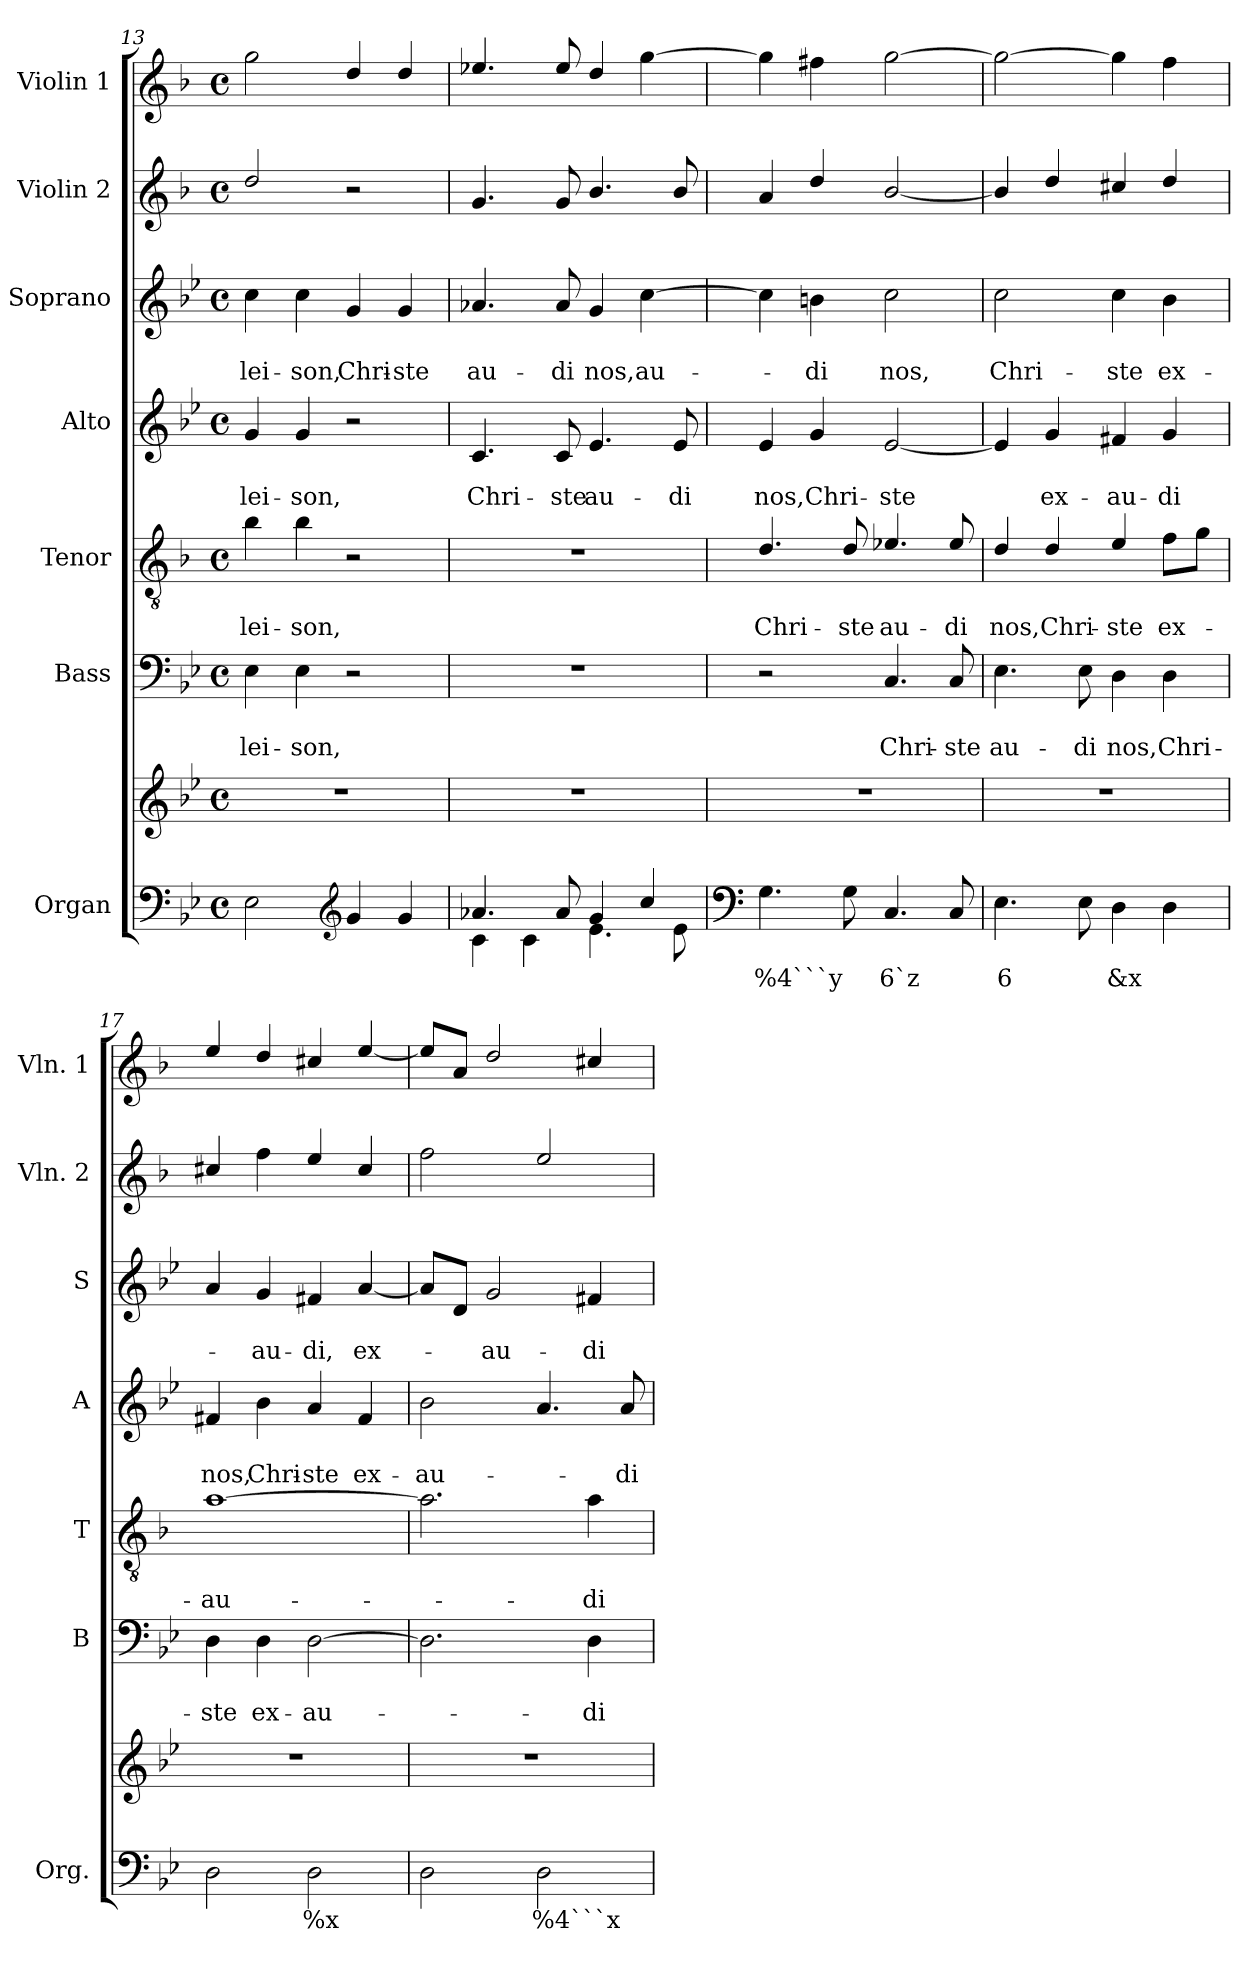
**kern	**text	**kern	**kern	**text	**text	**kern	**text	**text	**kern	**text	**text	**kern	**text	**text	**kern	**kern
*part7	*part7	*part7	*part6	*part6	*part6	*part5	*part5	*part5	*part4	*part4	*part4	*part3	*part3	*part3	*part2	*part1
*staff8	*staff8	*staff7	*staff6	*staff6	*staff6	*staff5	*staff5	*staff5	*staff4	*staff4	*staff4	*staff3	*staff3	*staff3	*staff2	*staff1
*I"Organ	*	*	*I"Bass	*	*	*I"Tenor	*	*	*I"Alto	*	*	*I"Soprano	*	*	*I"Violin 2	*I"Violin 1
*I'Org.	*	*	*I'B	*	*	*I'T	*	*	*I'A	*	*	*I'S	*	*	*I'Vln. 2	*I'Vln. 1
*clefF4	*	*clefG2	*clefF4	*	*	*clefGv2	*	*	*clefG2	*	*	*clefG2	*	*	*clefG2	*clefG2
*	*	*	*	*	*	*ITrd4c7	*	*	*	*	*	*	*	*	*ITrd4c7	*ITrd4c7
*k[b-e-]	*	*k[b-e-]	*k[b-e-]	*	*	*k[b-e-]	*	*	*k[b-e-]	*	*	*k[b-e-]	*	*	*k[b-e-]	*k[b-e-]
*B-:	*	*B-:	*B-:	*	*	*B-:	*	*	*B-:	*	*	*B-:	*	*	*B-:	*B-:
*M4/4	*	*M4/4	*M4/4	*	*	*M4/4	*	*	*M4/4	*	*	*M4/4	*	*	*M4/4	*M4/4
*met(c)	*	*met(c)	*met(c)	*	*	*met(c)	*	*	*met(c)	*	*	*met(c)	*	*	*met(c)	*met(c)
=13	=13	=13	=13	=13	=13	=13	=13	=13	=13	=13	=13	=13	=13	=13	=13	=13
!	!	!	!	!	!LO:LY:b	!	!	!	!	!	!	!	!	!	!	!
!	!	!	!	!	!	!	!	!LO:LY:b	!	!	!	!	!	!	!	!
!	!	!	!	!	!	!	!	!	!	!	!LO:LY:b	!	!	!	!	!
!	!	!	!	!	!	!	!	!	!	!	!	!	!	!LO:LY:b	!	!
2E-\	.	1r	4E-\	.	-lei-	4e-\	.	-lei-	4g/	.	-lei-	4cc\	.	-lei-	2g/	2cc\
!	!	!	!	!	!LO:LY:b	!	!	!	!	!	!	!	!	!	!	!
!	!	!	!	!	!	!	!	!LO:LY:b	!	!	!	!	!	!	!	!
!	!	!	!	!	!	!	!	!	!	!	!LO:LY:b	!	!	!	!	!
!	!	!	!	!	!	!	!	!	!	!	!	!	!	!LO:LY:b	!	!
.	.	.	4E-\	.	-son,	4e-\	.	-son,	4g/	.	-son,	4cc\	.	-son,	.	.
*clefG2	*	*	*	*	*	*	*	*	*	*	*	*	*	*	*	*
!	!	!	!	!	!	!	!	!	!	!	!	!	!	!LO:LY:b	!	!
4g/	.	.	2r	.	.	2r	.	.	2r	.	.	4g/	.	Chri-	2r	4g/
!	!	!	!	!	!	!	!	!	!	!	!	!	!	!LO:LY:b	!	!
4g/	.	.	.	.	.	.	.	.	.	.	.	4g/	.	-ste	.	4g/
=14	=14	=14	=14	=14	=14	=14	=14	=14	=14	=14	=14	=14	=14	=14	=14	=14
*^	*	*	*	*	*	*	*	*	*	*	*	*	*	*	*	*
!	!	!	!	!	!	!	!	!	!	!	!	!LO:LY:b	!	!	!	!	!
!	!	!	!	!	!	!	!	!	!	!	!	!	!	!	!LO:LY:b	!	!
4.a-X/	4c\	.	1r	1r	.	.	1r	.	.	4.c/	.	Chri-	4.a-X/	.	au-	4.c/	4.a-X/
.	4c\	.	.	.	.	.	.	.	.	.	.	.	.	.	.	.	.
!	!	!	!	!	!	!	!	!	!	!	!	!LO:LY:b	!	!	!	!	!
!	!	!	!	!	!	!	!	!	!	!	!	!	!	!	!LO:LY:b	!	!
8a-/	.	.	.	.	.	.	.	.	.	8c/	.	-ste	8a-/	.	-di	8c/	8a-/
!	!	!	!	!	!	!	!	!	!	!	!	!LO:LY:b	!	!	!	!	!
!	!	!	!	!	!	!	!	!	!	!	!	!	!	!	!LO:LY:b	!	!
4g/	4.e-\	.	.	.	.	.	.	.	.	4.e-/	.	au-	4g/	.	nos,	4.e-/	4g/
!	!	!	!	!	!	!	!	!	!	!	!	!	!	!	!LO:LY:b	!	!
4cc/	.	.	.	.	.	.	.	.	.	.	.	.	[4cc\	.	au-	.	[4cc\
!	!	!	!	!	!	!	!	!	!	!	!	!LO:LY:b	!	!	!	!	!
.	8e-\	.	.	.	.	.	.	.	.	8e-/	.	-di	.	.	.	8e-/	.
*v	*v	*	*	*	*	*	*	*	*	*	*	*	*	*	*	*	*
=15	=15	=15	=15	=15	=15	=15	=15	=15	=15	=15	=15	=15	=15	=15	=15	=15
*clefF4	*	*	*	*	*	*	*	*	*	*	*	*	*	*	*	*
*^	*	*	*	*	*	*	*	*	*	*	*	*	*	*	*	*
!	!	!LO:LY:b	!	!	!	!	!	!	!	!	!	!	!	!	!	!	!
*v	*v	*	*	*	*	*	*	*	*	*	*	*	*	*	*	*	*
*^	*	*	*	*	*	*	*	*	*	*	*	*	*	*	*	*
!	!	!	!	!	!	!	!	!	!LO:LY:b	!	!	!	!	!	!	!	!
*v	*v	*	*	*	*	*	*	*	*	*	*	*	*	*	*	*	*
*^	*	*	*	*	*	*	*	*	*	*	*	*	*	*	*	*
!	!	!	!	!	!	!	!	!	!	!	!	!LO:LY:b	!	!	!	!	!
*v	*v	*	*	*	*	*	*	*	*	*	*	*	*	*	*	*	*
4.G\	%4```y	1r	2r	.	.	4.G/	.	Chri-	4e-/	.	nos,	4cc\]	.	.	4d/	4cc\]
!	!	!	!	!	!	!	!	!	!	!	!LO:LY:b	!	!	!	!	!
!	!	!	!	!	!	!	!	!	!	!	!	!	!	!LO:LY:b	!	!
.	.	.	.	.	.	.	.	.	4g/	.	Chri-	4bn\	.	-di	4g/	4bn\
!	!	!	!	!	!	!	!	!LO:LY:b	!	!	!	!	!	!	!	!
8G\	.	.	.	.	.	8G/	.	-ste	.	.	.	.	.	.	.	.
!	!LO:LY:b	!	!	!	!	!	!	!	!	!	!	!	!	!	!	!
!	!	!	!	!	!LO:LY:b	!	!	!	!	!	!	!	!	!	!	!
!	!	!	!	!	!	!	!	!LO:LY:b	!	!	!	!	!	!	!	!
!	!	!	!	!	!	!	!	!	!	!	!LO:LY:b	!	!	!	!	!
!	!	!	!	!	!	!	!	!	!	!	!	!	!	!LO:LY:b	!	!
4.C/	6`z	.	4.C/	.	Chri-	4.A-X/	.	au-	[2e-/	.	-ste	2cc\	.	nos,	[2e-/	[2cc\
!	!	!	!	!	!LO:LY:b	!	!	!	!	!	!	!	!	!	!	!
!	!	!	!	!	!	!	!	!LO:LY:b	!	!	!	!	!	!	!	!
8C/	.	.	8C/	.	-ste	8A-/	.	-di	.	.	.	.	.	.	.	.
!!LO:PB:g=z
=16	=16	=16	=16	=16	=16	=16	=16	=16	=16	=16	=16	=16	=16	=16	=16	=16
!	!LO:LY:b	!	!	!	!	!	!	!	!	!	!	!	!	!	!	!
!	!	!	!	!	!LO:LY:b	!	!	!	!	!	!	!	!	!	!	!
!	!	!	!	!	!	!	!	!LO:LY:b	!	!	!	!	!	!	!	!
!	!	!	!	!	!	!	!	!	!	!	!	!	!	!LO:LY:b	!	!
4.E-\	6	1r	4.E-\	.	au-	4G/	.	nos,	4e-/]	.	.	2cc\	.	Chri-	4e-/]	2cc\_
!	!	!	!	!	!	!	!	!LO:LY:b	!	!	!	!	!	!	!	!
!	!	!	!	!	!	!	!	!	!	!	!LO:LY:b	!	!	!	!	!
.	.	.	.	.	.	4G/	.	Chri-	4g/	.	ex-	.	.	.	4g/	.
!	!	!	!	!	!LO:LY:b	!	!	!	!	!	!	!	!	!	!	!
8E-\	.	.	8E-\	.	-di	.	.	.	.	.	.	.	.	.	.	.
!	!LO:LY:b	!	!	!	!	!	!	!	!	!	!	!	!	!	!	!
!	!	!	!	!	!LO:LY:b	!	!	!	!	!	!	!	!	!	!	!
!	!	!	!	!	!	!	!	!LO:LY:b	!	!	!	!	!	!	!	!
!	!	!	!	!	!	!	!	!	!	!	!LO:LY:b	!	!	!	!	!
!	!	!	!	!	!	!	!	!	!	!	!	!	!	!LO:LY:b	!	!
4D\	&x	.	4D\	.	nos,	4A/	.	-ste	4f#X/	.	-au-	4cc\	.	-ste	4f#X/	4cc\]
!	!	!	!	!	!LO:LY:b	!	!	!	!	!	!	!	!	!	!	!
!	!	!	!	!	!	!	!	!LO:LY:b	!	!	!	!	!	!	!	!
!	!	!	!	!	!	!	!	!	!	!	!LO:LY:b	!	!	!	!	!
!	!	!	!	!	!	!	!	!	!	!	!	!	!	!LO:LY:b	!	!
4D\	.	.	4D\	.	Chri-	8B-\L	.	ex-	4g/	.	-di	4b-\	.	ex-	4g/	4b-\
.	.	.	.	.	.	8c\J	.	.	.	.	.	.	.	.	.	.
=17	=17	=17	=17	=17	=17	=17	=17	=17	=17	=17	=17	=17	=17	=17	=17	=17
!	!	!	!	!	!LO:LY:b	!	!	!	!	!	!	!	!	!	!	!
!	!	!	!	!	!	!	!	!LO:LY:b	!	!	!	!	!	!	!	!
!	!	!	!	!	!	!	!	!	!	!	!LO:LY:b	!	!	!	!	!
2D\	.	1r	4D\	.	-ste	[1d	.	-au-	4f#X/	.	nos,	4a/	.	.	4f#X/	4a/
!	!	!	!	!	!LO:LY:b	!	!	!	!	!	!	!	!	!	!	!
!	!	!	!	!	!	!	!	!	!	!	!LO:LY:b	!	!	!	!	!
!	!	!	!	!	!	!	!	!	!	!	!	!	!	!LO:LY:b	!	!
.	.	.	4D\	.	ex-	.	.	.	4b-\	.	Chri-	4g/	.	-au-	4b-\	4g/
!	!LO:LY:b	!	!	!	!	!	!	!	!	!	!	!	!	!	!	!
!	!	!	!	!	!LO:LY:b	!	!	!	!	!	!	!	!	!	!	!
!	!	!	!	!	!	!	!	!	!	!	!LO:LY:b	!	!	!	!	!
!	!	!	!	!	!	!	!	!	!	!	!	!	!	!LO:LY:b	!	!
2D\	%x	.	[2D\	.	-au-	.	.	.	4a/	.	-ste	4f#X/	.	-di,	4a/	4f#X/
!	!	!	!	!	!	!	!	!	!	!	!LO:LY:b	!	!	!	!	!
!	!	!	!	!	!	!	!	!	!	!	!	!	!	!LO:LY:b	!	!
.	.	.	.	.	.	.	.	.	4f#/	.	ex-	[4a/	.	ex-	4f#/	[4a/
=18	=18	=18	=18	=18	=18	=18	=18	=18	=18	=18	=18	=18	=18	=18	=18	=18
!	!	!	!	!	!	!	!	!	!	!	!LO:LY:b	!	!	!	!	!
2D\	.	1r	2.D\]	.	.	2.d\]	.	.	2b-\	.	-au-	8a/L]	.	.	2b-\	8a/L]
.	.	.	.	.	.	.	.	.	.	.	.	8d/J	.	.	.	8d/J
!	!	!	!	!	!	!	!	!	!	!	!	!	!	!LO:LY:b	!	!
.	.	.	.	.	.	.	.	.	.	.	.	2g/	.	-au-	.	2g/
!	!LO:LY:b	!	!	!	!	!	!	!	!	!	!	!	!	!	!	!
2D\	%4```x	.	.	.	.	.	.	.	4.a/	.	.	.	.	.	2a/	.
!	!	!	!	!	!LO:LY:b	!	!	!	!	!	!	!	!	!	!	!
!	!	!	!	!	!	!	!	!LO:LY:b	!	!	!	!	!	!	!	!
!	!	!	!	!	!	!	!	!	!	!	!	!	!	!LO:LY:b	!	!
.	.	.	4D\	.	-di	4d\	.	-di	.	.	.	4f#X/	.	-di	.	4f#X/
!	!	!	!	!	!	!	!	!	!	!	!LO:LY:b	!	!	!	!	!
.	.	.	.	.	.	.	.	.	8a/	.	-di	.	.	.	.	.
=	=	=	=	=	=	=	=	=	=	=	=	=	=	=	=	=
*-	*-	*-	*-	*-	*-	*-	*-	*-	*-	*-	*-	*-	*-	*-	*-	*-
